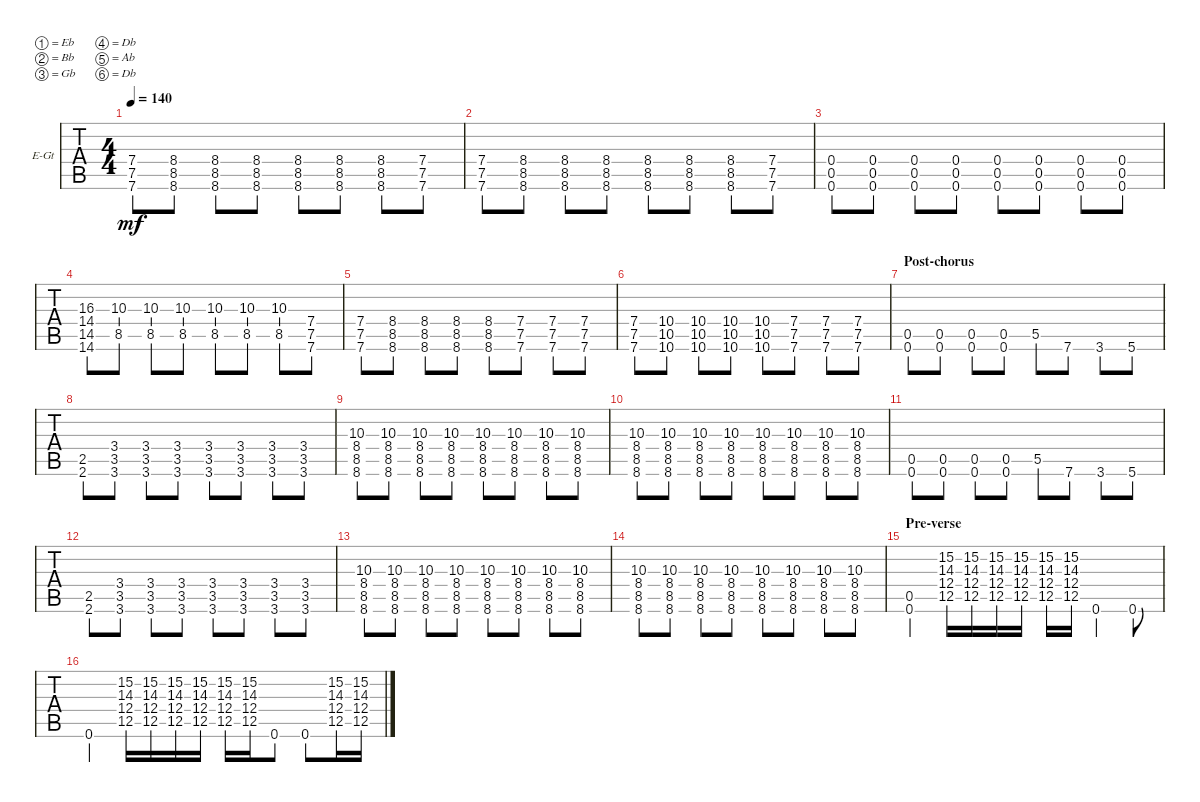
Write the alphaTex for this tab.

\bracketExtendMode groupsimilarinstruments
\firstSystemTrackNameOrientation horizontal
\otherSystemsTrackNameOrientation horizontal
\track ("Electric Guitar 2" "E-Gt") {instrument distortionguitar}
\staff {tabs}
\tuning (Eb4 Bb3 Gb3 Db3 Ab2 Db2)
\ts (4 4)
\tempo 140
\clef g2
\ks c
(7.6 7.5 7.4).8{dy mf} (8.4 8.5 8.6).8 (8.4 8.5 8.6).8 (8.4 8.5 8.6).8 (8.4 8.5 8.6).8 (8.4 8.5 8.6).8 (8.4 8.5 8.6).8 (7.6 7.5 7.4).8 |
(7.6 7.5 7.4).8 (8.4 8.5 8.6).8 (8.4 8.5 8.6).8 (8.4 8.5 8.6).8 (8.4 8.5 8.6).8 (8.4 8.5 8.6).8 (8.4 8.5 8.6).8 (7.6 7.5 7.4).8 |
(0.6 0.5 0.4).8 (0.6 0.5 0.4).8 (0.6 0.5 0.4).8 (0.6 0.5 0.4).8 (0.6 0.5 0.4).8 (0.6 0.5 0.4).8 (0.6 0.5 0.4).8 (0.6 0.5 0.4).8 |
(14.6 14.4 14.5 16.3).8 (10.3 8.5).8 (10.3 8.5).8 (10.3 8.5).8 (10.3 8.5).8 (10.3 8.5).8 (10.3 8.5).8 (7.6 7.5 7.4).8 |
(7.6 7.5 7.4).8 (8.4 8.5 8.6).8 (8.4 8.5 8.6).8 (8.4 8.5 8.6).8 (8.4 8.5 8.6).8 (7.6 7.5 7.4).8 (7.6 7.5 7.4).8 (7.6 7.5 7.4).8 |
(7.6 7.5 7.4).8 (10.4 10.5 10.6).8 (10.4 10.5 10.6).8 (10.4 10.5 10.6).8 (10.4 10.5 10.6).8 (7.6 7.5 7.4).8 (7.6 7.5 7.4).8 (7.6 7.5 7.4).8 |
\section ("" "Post-chorus")
(0.6 0.5).8 (0.5 0.6).8 (0.6 0.5).8 (0.5 0.6).8 5.5.8 7.6.8 3.6.8 5.6.8 |
(2.6 2.5).8 (3.6 3.5 3.4).8 (3.6 3.5 3.4).8 (3.6 3.5 3.4).8 (3.6 3.5 3.4).8 (3.6 3.5 3.4).8 (3.6 3.5 3.4).8 (3.6 3.5 3.4).8 |
(8.6 8.5 8.4 10.3).8 (8.6 8.5 8.4 10.3).8 (8.6 8.5 8.4 10.3).8 (8.6 8.5 8.4 10.3).8 (8.6 8.5 8.4 10.3).8 (8.6 8.5 8.4 10.3).8 (8.6 8.5 8.4 10.3).8 (8.6 8.5 8.4 10.3).8 |
(8.6 8.5 8.4 10.3).8 (8.6 8.5 8.4 10.3).8 (8.6 8.5 8.4 10.3).8 (8.6 8.5 8.4 10.3).8 (8.6 8.5 8.4 10.3).8 (8.6 8.5 8.4 10.3).8 (8.6 8.5 8.4 10.3).8 (8.6 8.5 8.4 10.3).8 |
(0.6 0.5).8 (0.5 0.6).8 (0.6 0.5).8 (0.5 0.6).8 5.5.8 7.6.8 3.6.8 5.6.8 |
(2.6 2.5).8 (3.6 3.5 3.4).8 (3.6 3.5 3.4).8 (3.6 3.5 3.4).8 (3.6 3.5 3.4).8 (3.6 3.5 3.4).8 (3.6 3.5 3.4).8 (3.6 3.5 3.4).8 |
(8.6 8.5 8.4 10.3).8 (8.6 8.5 8.4 10.3).8 (8.6 8.5 8.4 10.3).8 (8.6 8.5 8.4 10.3).8 (8.6 8.5 8.4 10.3).8 (8.6 8.5 8.4 10.3).8 (8.6 8.5 8.4 10.3).8 (8.6 8.5 8.4 10.3).8 |
(8.6 8.5 8.4 10.3).8 (8.6 8.5 8.4 10.3).8 (8.6 8.5 8.4 10.3).8 (8.6 8.5 8.4 10.3).8 (8.6 8.5 8.4 10.3).8 (8.6 8.5 8.4 10.3).8 (8.6 8.5 8.4 10.3).8 (8.6 8.5 8.4 10.3).8 |
\section ("" "Pre-verse")
(0.6 0.5).4 (14.3 12.4 15.2 12.5).16 (14.3 12.4 15.2 12.5).16 (14.3 12.4 15.2 12.5).16 (14.3 12.4 15.2 12.5).16 (14.3 12.4 15.2 12.5).16 (14.3 12.4 15.2 12.5).16 0.6.4 0.6.8 |
0.6.4 (14.3 12.4 15.2 12.5).16 (14.3 12.4 15.2 12.5).16 (14.3 12.4 15.2 12.5).16 (14.3 12.4 15.2 12.5).16 (14.3 12.4 15.2 12.5).16 (14.3 12.4 15.2 12.5).16 0.6.8 0.6.8 (14.3 12.4 15.2 12.5).16 (14.3 12.4 15.2 12.5).16
